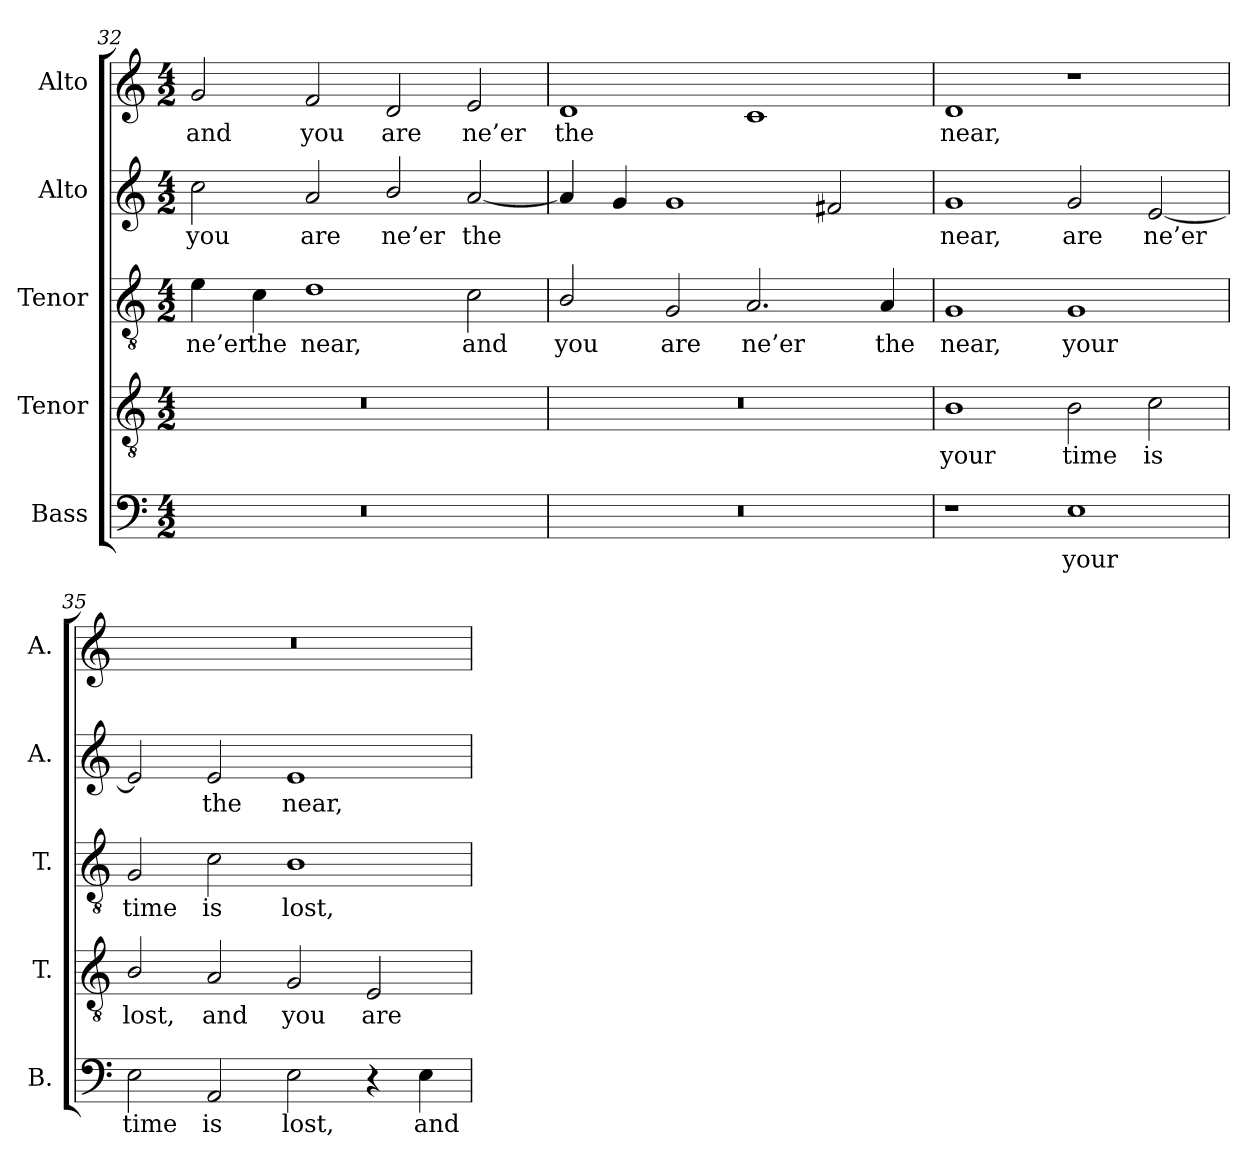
**kern	**text	**kern	**text	**kern	**text	**kern	**text	**kern	**text
*part5	*part5	*part4	*part4	*part3	*part3	*part2	*part2	*part1	*part1
*staff5	*staff5	*staff4	*staff4	*staff3	*staff3	*staff2	*staff2	*staff1	*staff1
*I"Bass	*	*I"Tenor	*	*I"Tenor	*	*I"Alto	*	*I"Alto	*
*I'B.	*	*I'T.	*	*I'T.	*	*I'A.	*	*I'A.	*
*clefF4	*	*clefGv2	*	*clefGv2	*	*clefG2	*	*clefG2	*
*	*	*ITrd7c12	*	*ITrd7c12	*	*	*	*	*
*k[]	*	*k[]	*	*k[]	*	*k[]	*	*k[]	*
*C:	*	*C:	*	*C:	*	*C:	*	*C:	*
*M4/2	*	*M4/2	*	*M4/2	*	*M4/2	*	*M4/2	*
=32	=32	=32	=32	=32	=32	=32	=32	=32	=32
!LO:N:vis=1	!	!LO:N:vis=1	!	!	!	!	!	!	!
!	!	!	!	!	!LO:LY:b:color=#000000	!	!	!	!
!	!	!	!	!	!	!	!LO:LY:b:color=#000000	!	!
!	!	!	!	!	!	!	!	!	!LO:LY:b:color=#000000
0r	.	0r	.	4Ei\	ne’er	2cci\	you	2gi/	and
!	!	!	!	!	!LO:LY:b:color=#000000	!	!	!	!
.	.	.	.	4Ci\	the	.	.	.	.
!	!	!	!	!	!LO:LY:b:color=#000000	!	!	!	!
!	!	!	!	!	!	!	!LO:LY:b:color=#000000	!	!
!	!	!	!	!	!	!	!	!	!LO:LY:b:color=#000000
.	.	.	.	1Di	near,	2ai/	are	2fi/	you
!	!	!	!	!	!	!	!LO:LY:b:color=#000000	!	!
!	!	!	!	!	!	!	!	!	!LO:LY:b:color=#000000
.	.	.	.	.	.	2bi/	ne’er	2di/	are
!	!	!	!	!	!LO:LY:b:color=#000000	!	!	!	!
!	!	!	!	!	!	!	!LO:LY:b:color=#000000	!	!
!	!	!	!	!	!	!	!	!	!LO:LY:b:color=#000000
.	.	.	.	2Ci\	and	[2ai/	the	2ei/	ne’er
!!LO:LB:g=z
=33	=33	=33	=33	=33	=33	=33	=33	=33	=33
!LO:N:vis=1	!	!LO:N:vis=1	!	!	!	!	!	!	!
!	!	!	!	!	!LO:LY:b:color=#000000	!	!	!	!
!	!	!	!	!	!	!	!	!	!LO:LY:b:color=#000000
0r	.	0r	.	2BBi/	you	4ai/]	.	1di	the
.	.	.	.	.	.	4gi/	.	.	.
!	!	!	!	!	!LO:LY:b:color=#000000	!	!	!	!
.	.	.	.	2GGi/	are	1gi	.	.	.
!	!	!	!	!	!LO:LY:b:color=#000000	!	!	!	!
.	.	.	.	2.AAi/	ne’er	.	.	1ci	.
.	.	.	.	.	.	2f#Xi/	.	.	.
!	!	!	!	!	!LO:LY:b:color=#000000	!	!	!	!
.	.	.	.	4AAi/	the	.	.	.	.
=34	=34	=34	=34	=34	=34	=34	=34	=34	=34
!	!	!	!LO:LY:b:color=#000000	!	!	!	!	!	!
!	!	!	!	!	!LO:LY:b:color=#000000	!	!	!	!
!	!	!	!	!	!	!	!LO:LY:b:color=#000000	!	!
!	!	!	!	!	!	!	!	!	!LO:LY:b:color=#000000
1r	.	1BBi	your	1GGi	near,	1gi	near,	1di	near,
!	!LO:LY:b:color=#000000	!	!	!	!	!	!	!	!
!	!	!	!LO:LY:b:color=#000000	!	!	!	!	!	!
!	!	!	!	!	!LO:LY:b:color=#000000	!	!	!	!
!	!	!	!	!	!	!	!LO:LY:b:color=#000000	!	!
1Ei	your	2BBi\	time	1GGi	your	2gi/	are	1r	.
!	!	!	!LO:LY:b:color=#000000	!	!	!	!	!	!
!	!	!	!	!	!	!	!LO:LY:b:color=#000000	!	!
.	.	2Ci\	is	.	.	[2ei/	ne’er	.	.
=35	=35	=35	=35	=35	=35	=35	=35	=35	=35
!	!LO:LY:b:color=#000000	!	!	!	!	!	!	!	!
!	!	!	!LO:LY:b:color=#000000	!	!	!	!	!	!
!	!	!	!	!	!LO:LY:b:color=#000000	!	!	!LO:N:vis=1	!
2Ei\	time	2BBi/	lost,	2GGi/	time	2ei/]	.	0r	.
!	!LO:LY:b:color=#000000	!	!	!	!	!	!	!	!
!	!	!	!LO:LY:b:color=#000000	!	!	!	!	!	!
!	!	!	!	!	!LO:LY:b:color=#000000	!	!	!	!
!	!	!	!	!	!	!	!LO:LY:b:color=#000000	!	!
2AAi/	is	2AAi/	and	2Ci\	is	2ei/	the	.	.
!	!LO:LY:b:color=#000000	!	!	!	!	!	!	!	!
!	!	!	!LO:LY:b:color=#000000	!	!	!	!	!	!
!	!	!	!	!	!LO:LY:b:color=#000000	!	!	!	!
!	!	!	!	!	!	!	!LO:LY:b:color=#000000	!	!
2Ei\	lost,	2GGi/	you	1BBi	lost,	1ei	near,	.	.
!	!	!	!LO:LY:b:color=#000000	!	!	!	!	!	!
4r	.	2EEi/	are	.	.	.	.	.	.
!	!LO:LY:b:color=#000000	!	!	!	!	!	!	!	!
4Ei\	and	.	.	.	.	.	.	.	.
=	=	=	=	=	=	=	=	=	=
*-	*-	*-	*-	*-	*-	*-	*-	*-	*-
